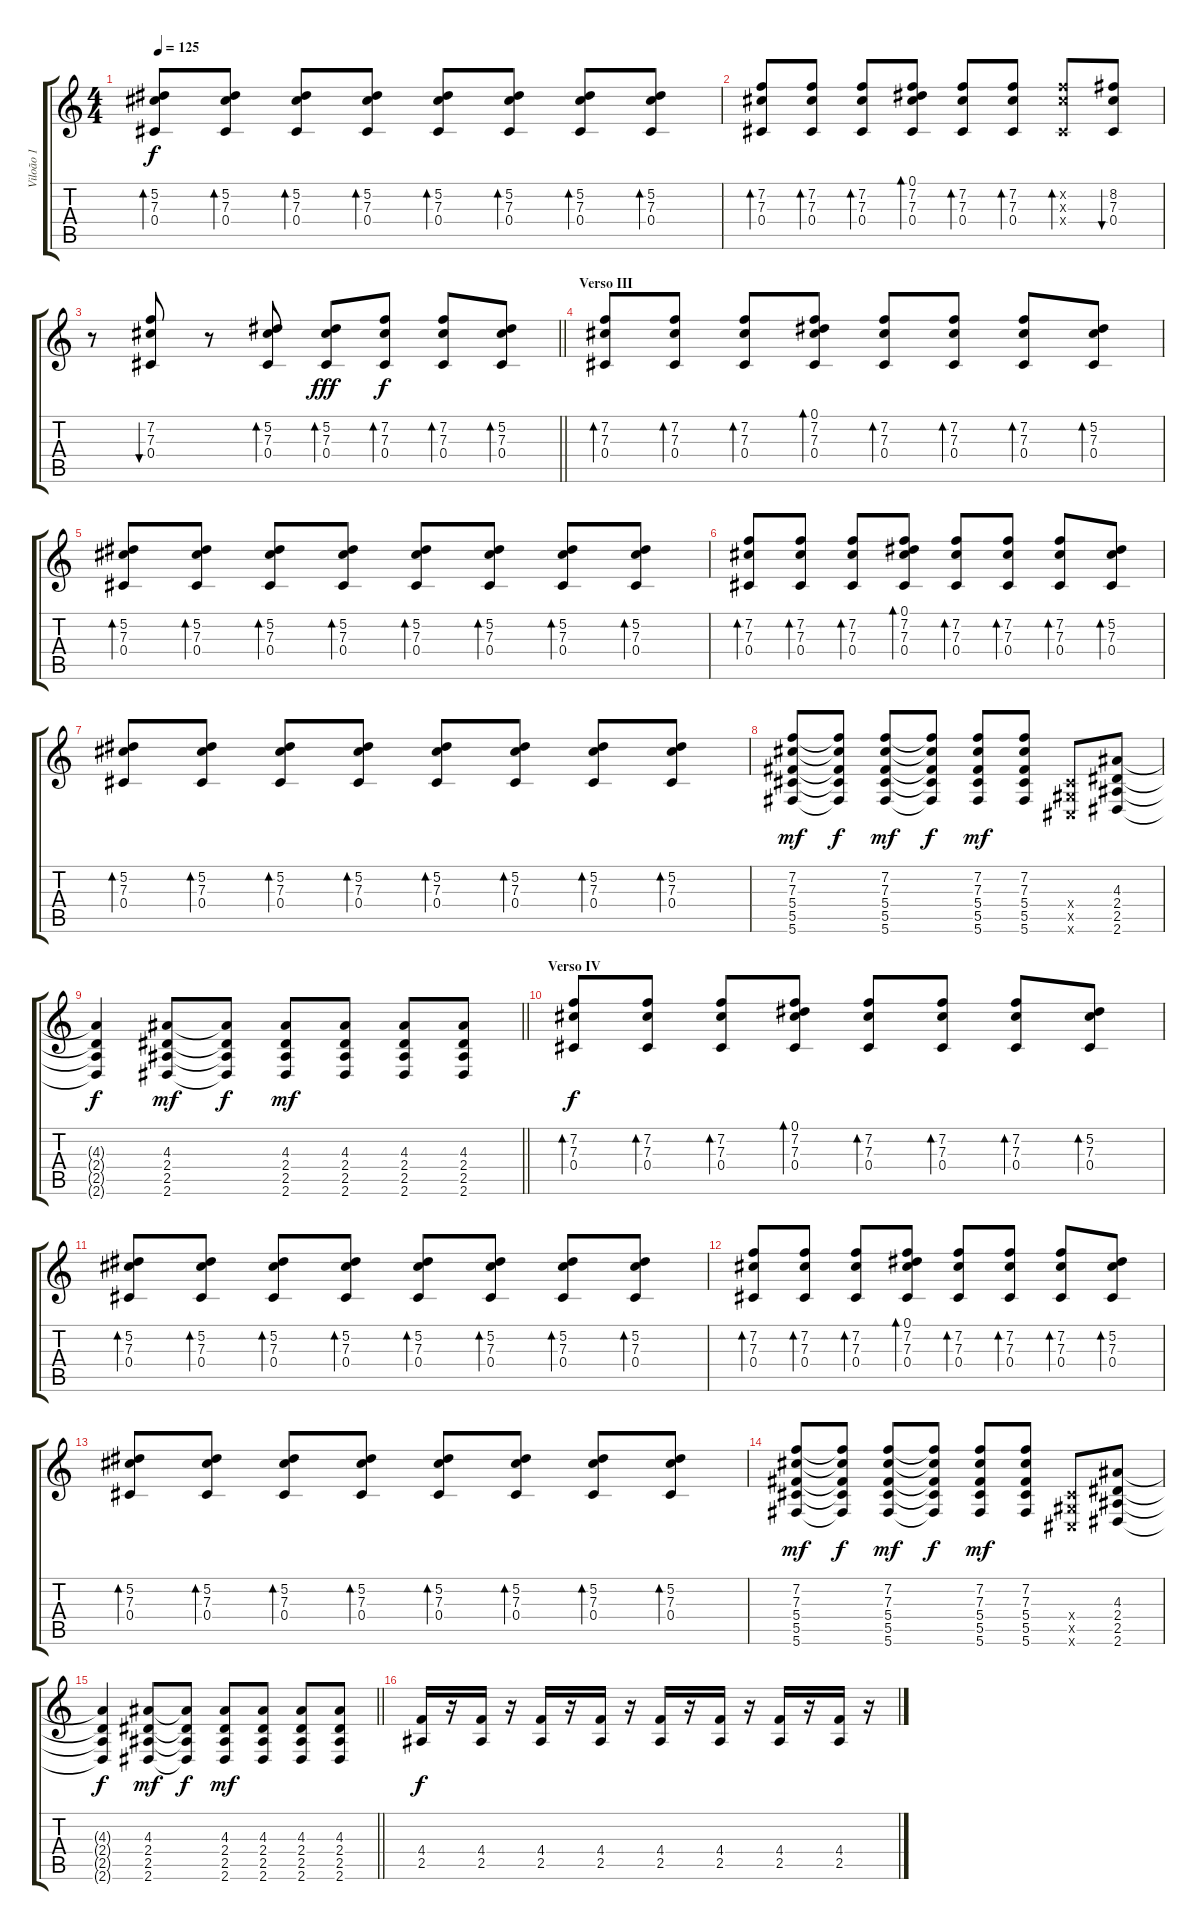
\track ("Viloão 1" "Viloão 1") {instrument acousticguitarnylon}
\staff {score tabs}
\tuning (Eb4 Bb3 Gb3 Db3 Ab2 Db2) {hide}
\ts (4 4)
\tempo 125
\clef g2
\ks c
(5.2 7.3 0.4).8{bd 60 dy f} (5.2 7.3 0.4).8{bd 60} (5.2 7.3 0.4).8{bd 60} (5.2 7.3 0.4).8{bd 60} (5.2 7.3 0.4).8{bd 60} (5.2 7.3 0.4).8{bd 60} (5.2 7.3 0.4).8{bd 60} (5.2 7.3 0.4).8{bd 60} |
(7.2 7.3 0.4).8{bd 60 instrument acousticguitarnylon} (7.2 7.3 0.4).8{bd 60} (7.2 7.3 0.4).8{bd 60} (0.1 7.2 7.3 0.4).8{bd 60} (7.2 7.3 0.4).8{bd 60} (7.2 7.3 0.4).8{bd 60} (7.2{x} 7.3{x} 0.4{x}).8{bd 60} (8.2 7.3 0.4).8{bu 60} |
\barLineRight lightlight
r.8 (7.2 7.3 0.4).8{bu 60} r.8 (5.2 7.3 0.4).8{bd 60} (5.2 7.3 0.4).8{bd 60 dy fff} (7.2 7.3 0.4).8{bd 60 dy f} (7.2 7.3 0.4).8{bd 60} (5.2 7.3 0.4).8{bd 60} |
\section ("" "Verso III")
(7.2 7.3 0.4).8{bd 60} (7.2 7.3 0.4).8{bd 60} (7.2 7.3 0.4).8{bd 60} (0.1 7.2 7.3 0.4).8{bd 60} (7.2 7.3 0.4).8{bd 60} (7.2 7.3 0.4).8{bd 60} (7.2 7.3 0.4).8{bd 60} (5.2 7.3 0.4).8{bd 60} |
(5.2 7.3 0.4).8{bd 60} (5.2 7.3 0.4).8{bd 60} (5.2 7.3 0.4).8{bd 60} (5.2 7.3 0.4).8{bd 60} (5.2 7.3 0.4).8{bd 60} (5.2 7.3 0.4).8{bd 60} (5.2 7.3 0.4).8{bd 60} (5.2 7.3 0.4).8{bd 60} |
(7.2 7.3 0.4).8{bd 60} (7.2 7.3 0.4).8{bd 60} (7.2 7.3 0.4).8{bd 60} (0.1 7.2 7.3 0.4).8{bd 60} (7.2 7.3 0.4).8{bd 60} (7.2 7.3 0.4).8{bd 60} (7.2 7.3 0.4).8{bd 60} (5.2 7.3 0.4).8{bd 60} |
(5.2 7.3 0.4).8{bd 60} (5.2 7.3 0.4).8{bd 60} (5.2 7.3 0.4).8{bd 60} (5.2 7.3 0.4).8{bd 60} (5.2 7.3 0.4).8{bd 60} (5.2 7.3 0.4).8{bd 60} (5.2 7.3 0.4).8{bd 60} (5.2 7.3 0.4).8{bd 60} |
(7.2 7.3 5.4 5.5 5.6).8{dy mf instrument overdrivenguitar} (7.2{t} 7.3{t} 5.4{t} 5.5{t} 5.6{t}).8{dy f} (7.2 7.3 5.4 5.5 5.6).8{dy mf} (7.2{t} 7.3{t} 5.4{t} 5.5{t} 5.6{t}).8{dy f} (7.2 7.3 5.4 5.5 5.6).8{dy mf} (7.2 7.3 5.4 5.5 5.6).8 (0.4{x} 0.5{x} 0.6{x}).8 (4.3 2.4 2.5 2.6).8 |
\barLineRight lightlight
(4.3{t} 2.4{t} 2.5{t} 2.6{t}).4{dy f} (4.3 2.4 2.5 2.6).8{dy mf} (4.3{t} 2.4{t} 2.5{t} 2.6{t}).8{dy f} (4.3 2.4 2.5 2.6).8{dy mf} (4.3 2.4 2.5 2.6).8 (4.3 2.4 2.5 2.6).8 (4.3 2.4 2.5 2.6).8 |
\section ("" "Verso IV")
(7.2 7.3 0.4).8{bd 60 dy f instrument acousticguitarnylon} (7.2 7.3 0.4).8{bd 60} (7.2 7.3 0.4).8{bd 60} (0.1 7.2 7.3 0.4).8{bd 60} (7.2 7.3 0.4).8{bd 60} (7.2 7.3 0.4).8{bd 60} (7.2 7.3 0.4).8{bd 60} (5.2 7.3 0.4).8{bd 60} |
(5.2 7.3 0.4).8{bd 60} (5.2 7.3 0.4).8{bd 60} (5.2 7.3 0.4).8{bd 60} (5.2 7.3 0.4).8{bd 60} (5.2 7.3 0.4).8{bd 60} (5.2 7.3 0.4).8{bd 60} (5.2 7.3 0.4).8{bd 60} (5.2 7.3 0.4).8{bd 60} |
(7.2 7.3 0.4).8{bd 60} (7.2 7.3 0.4).8{bd 60} (7.2 7.3 0.4).8{bd 60} (0.1 7.2 7.3 0.4).8{bd 60} (7.2 7.3 0.4).8{bd 60} (7.2 7.3 0.4).8{bd 60} (7.2 7.3 0.4).8{bd 60} (5.2 7.3 0.4).8{bd 60} |
(5.2 7.3 0.4).8{bd 60} (5.2 7.3 0.4).8{bd 60} (5.2 7.3 0.4).8{bd 60} (5.2 7.3 0.4).8{bd 60} (5.2 7.3 0.4).8{bd 60} (5.2 7.3 0.4).8{bd 60} (5.2 7.3 0.4).8{bd 60} (5.2 7.3 0.4).8{bd 60} |
(7.2 7.3 5.4 5.5 5.6).8{dy mf instrument overdrivenguitar} (7.2{t} 7.3{t} 5.4{t} 5.5{t} 5.6{t}).8{dy f} (7.2 7.3 5.4 5.5 5.6).8{dy mf} (7.2{t} 7.3{t} 5.4{t} 5.5{t} 5.6{t}).8{dy f} (7.2 7.3 5.4 5.5 5.6).8{dy mf} (7.2 7.3 5.4 5.5 5.6).8 (0.4{x} 0.5{x} 0.6{x}).8 (4.3 2.4 2.5 2.6).8 |
\barLineRight lightlight
(4.3{t} 2.4{t} 2.5{t} 2.6{t}).4{dy f} (4.3 2.4 2.5 2.6).8{dy mf} (4.3{t} 2.4{t} 2.5{t} 2.6{t}).8{dy f} (4.3 2.4 2.5 2.6).8{dy mf} (4.3 2.4 2.5 2.6).8 (4.3 2.4 2.5 2.6).8 (4.3 2.4 2.5 2.6).8 |
(4.4 2.5).16{dy f} r.16 (4.4 2.5).16 r.16 (4.4 2.5).16 r.16 (4.4 2.5).16 r.16 (4.4 2.5).16 r.16 (4.4 2.5).16 r.16 (4.4 2.5).16 r.16 (4.4 2.5).16 r.16
